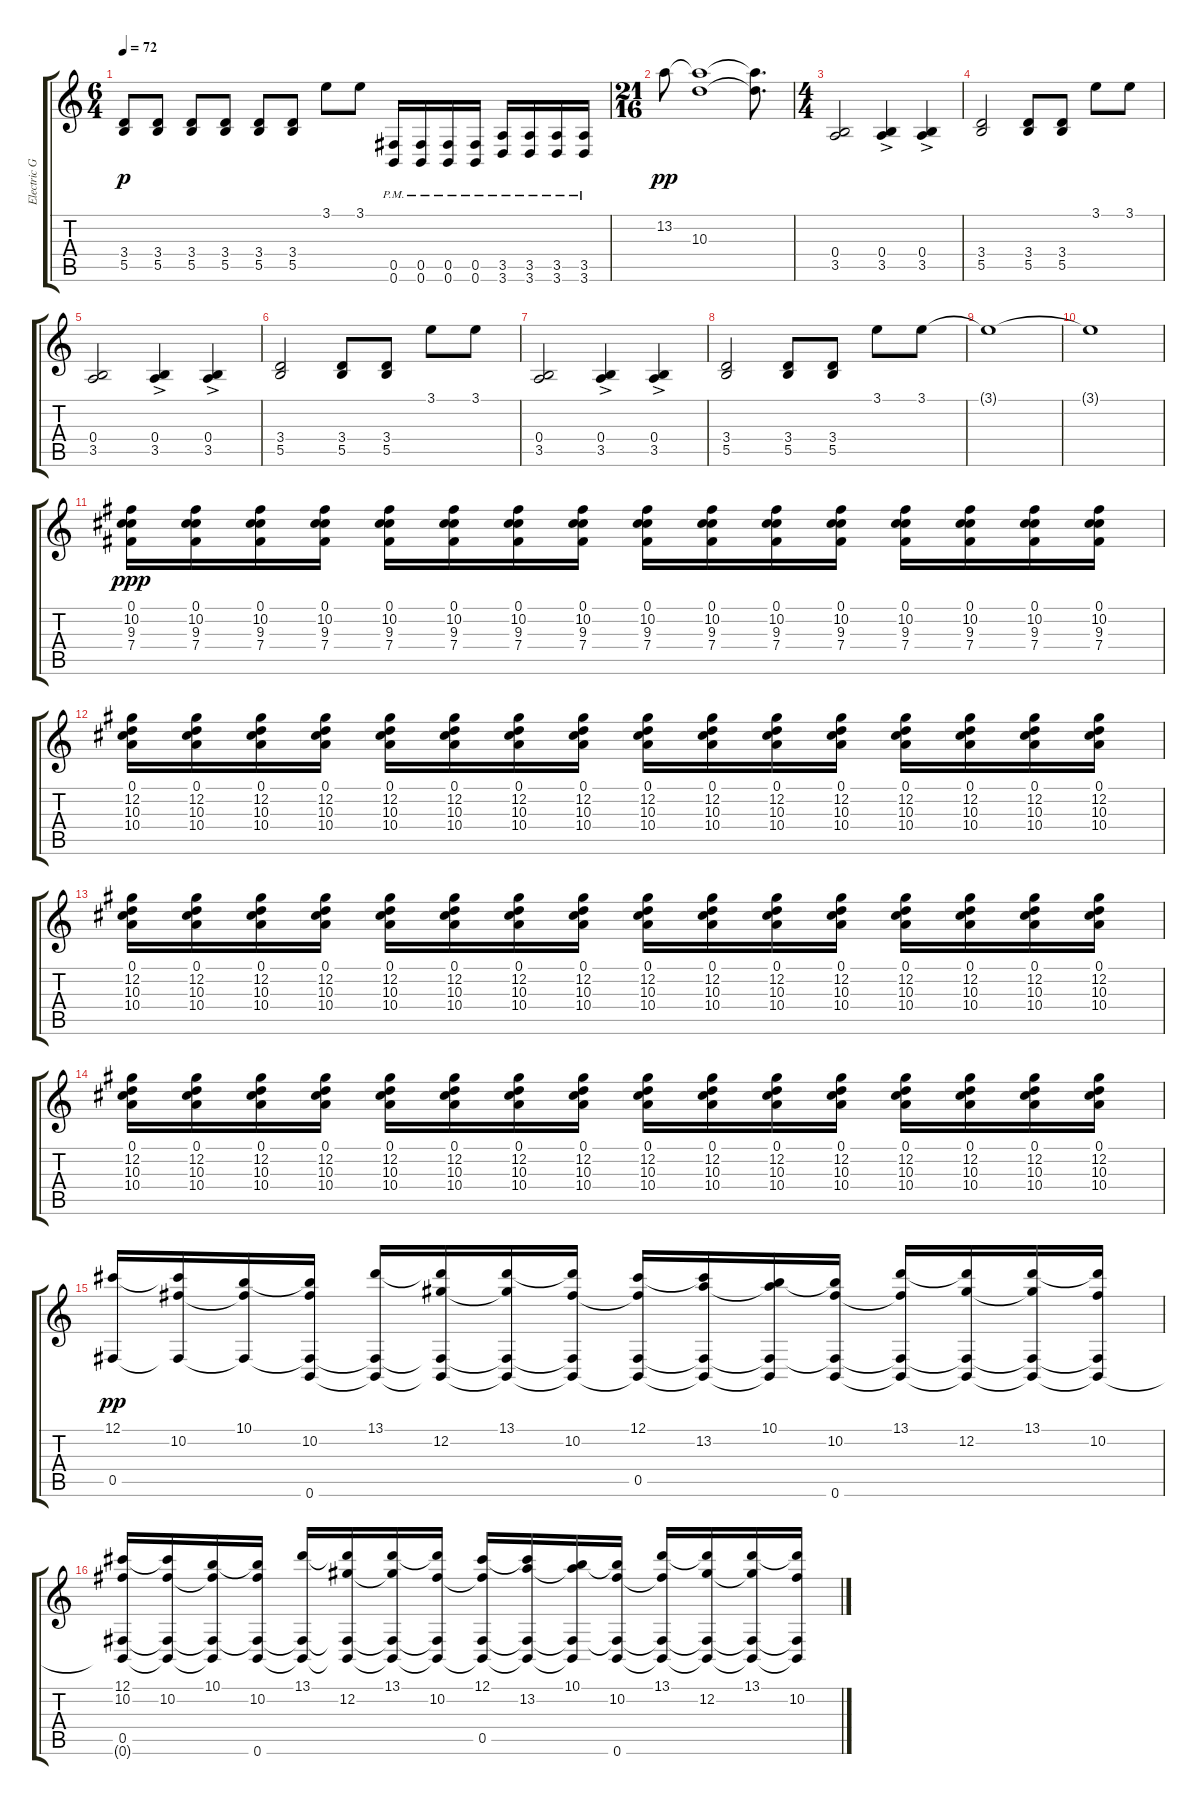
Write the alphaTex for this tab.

\track ("Electric Guitar (Drive)" "Electric G") {instrument overdrivenguitar}
\staff {score tabs}
\tuning (Db4 Ab3 E3 B2 Gb2 B1) {hide}
\ts (6 4)
\tempo 72
\clef g2
\ks c
(3.4 5.5).8{dy p} (3.4 5.5).8 (3.4 5.5).8 (3.4 5.5).8 (3.4 5.5).8 (3.4 5.5).8 3.1.8 3.1.8 (0.5{pm} 0.6{pm}).16 (0.5{pm} 0.6{pm}).16 (0.5{pm} 0.6{pm}).16 (0.5{pm} 0.6{pm}).16 (3.5{pm} 3.6{pm}).16 (3.5{pm} 3.6{pm}).16 (3.5{pm} 3.6{pm}).16 (3.5{pm} 3.6{pm}).16 |
\ts (21 16)
13.2.8{dy pp} (13.2{t} 10.3).1 (13.2{t} 10.3{t}).8{d} |
\ts (4 4)
(0.4 3.5).2 (0.4 3.5{ac}).4 (0.4 3.5{ac}).4 |
(3.4 5.5).2 (3.4 5.5).8 (3.4 5.5).8 3.1.8 3.1.8 |
(0.4 3.5).2 (0.4 3.5{ac}).4 (0.4 3.5{ac}).4 |
(3.4 5.5).2 (3.4 5.5).8 (3.4 5.5).8 3.1.8 3.1.8 |
(0.4 3.5).2 (0.4 3.5{ac}).4 (0.4 3.5{ac}).4 |
(3.4 5.5).2 (3.4 5.5).8 (3.4 5.5).8 3.1.8 3.1.8 |
3.1{t}.1 |
3.1{t}.1 |
(0.1 10.2 9.3 7.4).16{dy ppp} (0.1 10.2 9.3 7.4).16 (0.1 10.2 9.3 7.4).16 (0.1 10.2 9.3 7.4).16 (0.1 10.2 9.3 7.4).16 (0.1 10.2 9.3 7.4).16 (0.1 10.2 9.3 7.4).16 (0.1 10.2 9.3 7.4).16 (0.1 10.2 9.3 7.4).16 (0.1 10.2 9.3 7.4).16 (0.1 10.2 9.3 7.4).16 (0.1 10.2 9.3 7.4).16 (0.1 10.2 9.3 7.4).16 (0.1 10.2 9.3 7.4).16 (0.1 10.2 9.3 7.4).16 (0.1 10.2 9.3 7.4).16 |
(0.1 12.2 10.3 10.4).16 (0.1 12.2 10.3 10.4).16 (0.1 12.2 10.3 10.4).16 (0.1 12.2 10.3 10.4).16 (0.1 12.2 10.3 10.4).16 (0.1 12.2 10.3 10.4).16 (0.1 12.2 10.3 10.4).16 (0.1 12.2 10.3 10.4).16 (0.1 12.2 10.3 10.4).16 (0.1 12.2 10.3 10.4).16 (0.1 12.2 10.3 10.4).16 (0.1 12.2 10.3 10.4).16 (0.1 12.2 10.3 10.4).16 (0.1 12.2 10.3 10.4).16 (0.1 12.2 10.3 10.4).16 (0.1 12.2 10.3 10.4).16 |
(0.1 12.2 10.3 10.4).16 (0.1 12.2 10.3 10.4).16 (0.1 12.2 10.3 10.4).16 (0.1 12.2 10.3 10.4).16 (0.1 12.2 10.3 10.4).16 (0.1 12.2 10.3 10.4).16 (0.1 12.2 10.3 10.4).16 (0.1 12.2 10.3 10.4).16 (0.1 12.2 10.3 10.4).16 (0.1 12.2 10.3 10.4).16 (0.1 12.2 10.3 10.4).16 (0.1 12.2 10.3 10.4).16 (0.1 12.2 10.3 10.4).16 (0.1 12.2 10.3 10.4).16 (0.1 12.2 10.3 10.4).16 (0.1 12.2 10.3 10.4).16 |
(0.1 12.2 10.3 10.4).16 (0.1 12.2 10.3 10.4).16 (0.1 12.2 10.3 10.4).16 (0.1 12.2 10.3 10.4).16 (0.1 12.2 10.3 10.4).16 (0.1 12.2 10.3 10.4).16 (0.1 12.2 10.3 10.4).16 (0.1 12.2 10.3 10.4).16 (0.1 12.2 10.3 10.4).16 (0.1 12.2 10.3 10.4).16 (0.1 12.2 10.3 10.4).16 (0.1 12.2 10.3 10.4).16 (0.1 12.2 10.3 10.4).16 (0.1 12.2 10.3 10.4).16 (0.1 12.2 10.3 10.4).16 (0.1 12.2 10.3 10.4).16 |
(12.1 0.5).16{dy pp} (12.1{t} 10.2 0.5{t}).16 (10.1 10.2{t} 0.5{t}).16 (10.1{t} 10.2 0.5{t} 0.6).16 (13.1 0.5{t} 0.6{t}).16 (13.1{t} 12.2 0.5{t} 0.6{t}).16 (13.1 12.2{t} 0.5{t} 0.6{t}).16 (13.1{t} 10.2 0.5{t} 0.6{t}).16 (12.1 10.2{t} 0.5 0.6{t}).16 (12.1{t} 13.2 0.5{t} 0.6{t}).16 (10.1 13.2{t} 0.5{t} 0.6{t}).16 (10.1{t} 10.2 0.5{t} 0.6).16 (13.1 10.2{t} 0.5{t} 0.6{t}).16 (13.1{t} 12.2 0.5{t} 0.6{t}).16 (13.1 12.2{t} 0.5{t} 0.6{t}).16 (13.1{t} 10.2 0.5{t} 0.6{t}).16 |
(12.1 10.2 0.5 0.6{t}).16 (12.1{t} 10.2 0.5{t} 0.6{t}).16 (10.1 10.2{t} 0.5{t} 0.6{t}).16 (10.1{t} 10.2 0.5{t} 0.6).16 (13.1 0.5{t} 0.6{t}).16 (13.1{t} 12.2 0.5{t} 0.6{t}).16 (13.1 12.2{t} 0.5{t} 0.6{t}).16 (13.1{t} 10.2 0.5{t} 0.6{t}).16 (12.1 10.2{t} 0.5 0.6{t}).16 (12.1{t} 13.2 0.5{t} 0.6{t}).16 (10.1 13.2{t} 0.5{t} 0.6{t}).16 (10.1{t} 10.2 0.5{t} 0.6).16 (13.1 10.2{t} 0.5{t} 0.6{t}).16 (13.1{t} 12.2 0.5{t} 0.6{t}).16 (13.1 12.2{t} 0.5{t} 0.6{t}).16 (13.1{t} 10.2 0.5{t} 0.6{t}).16
